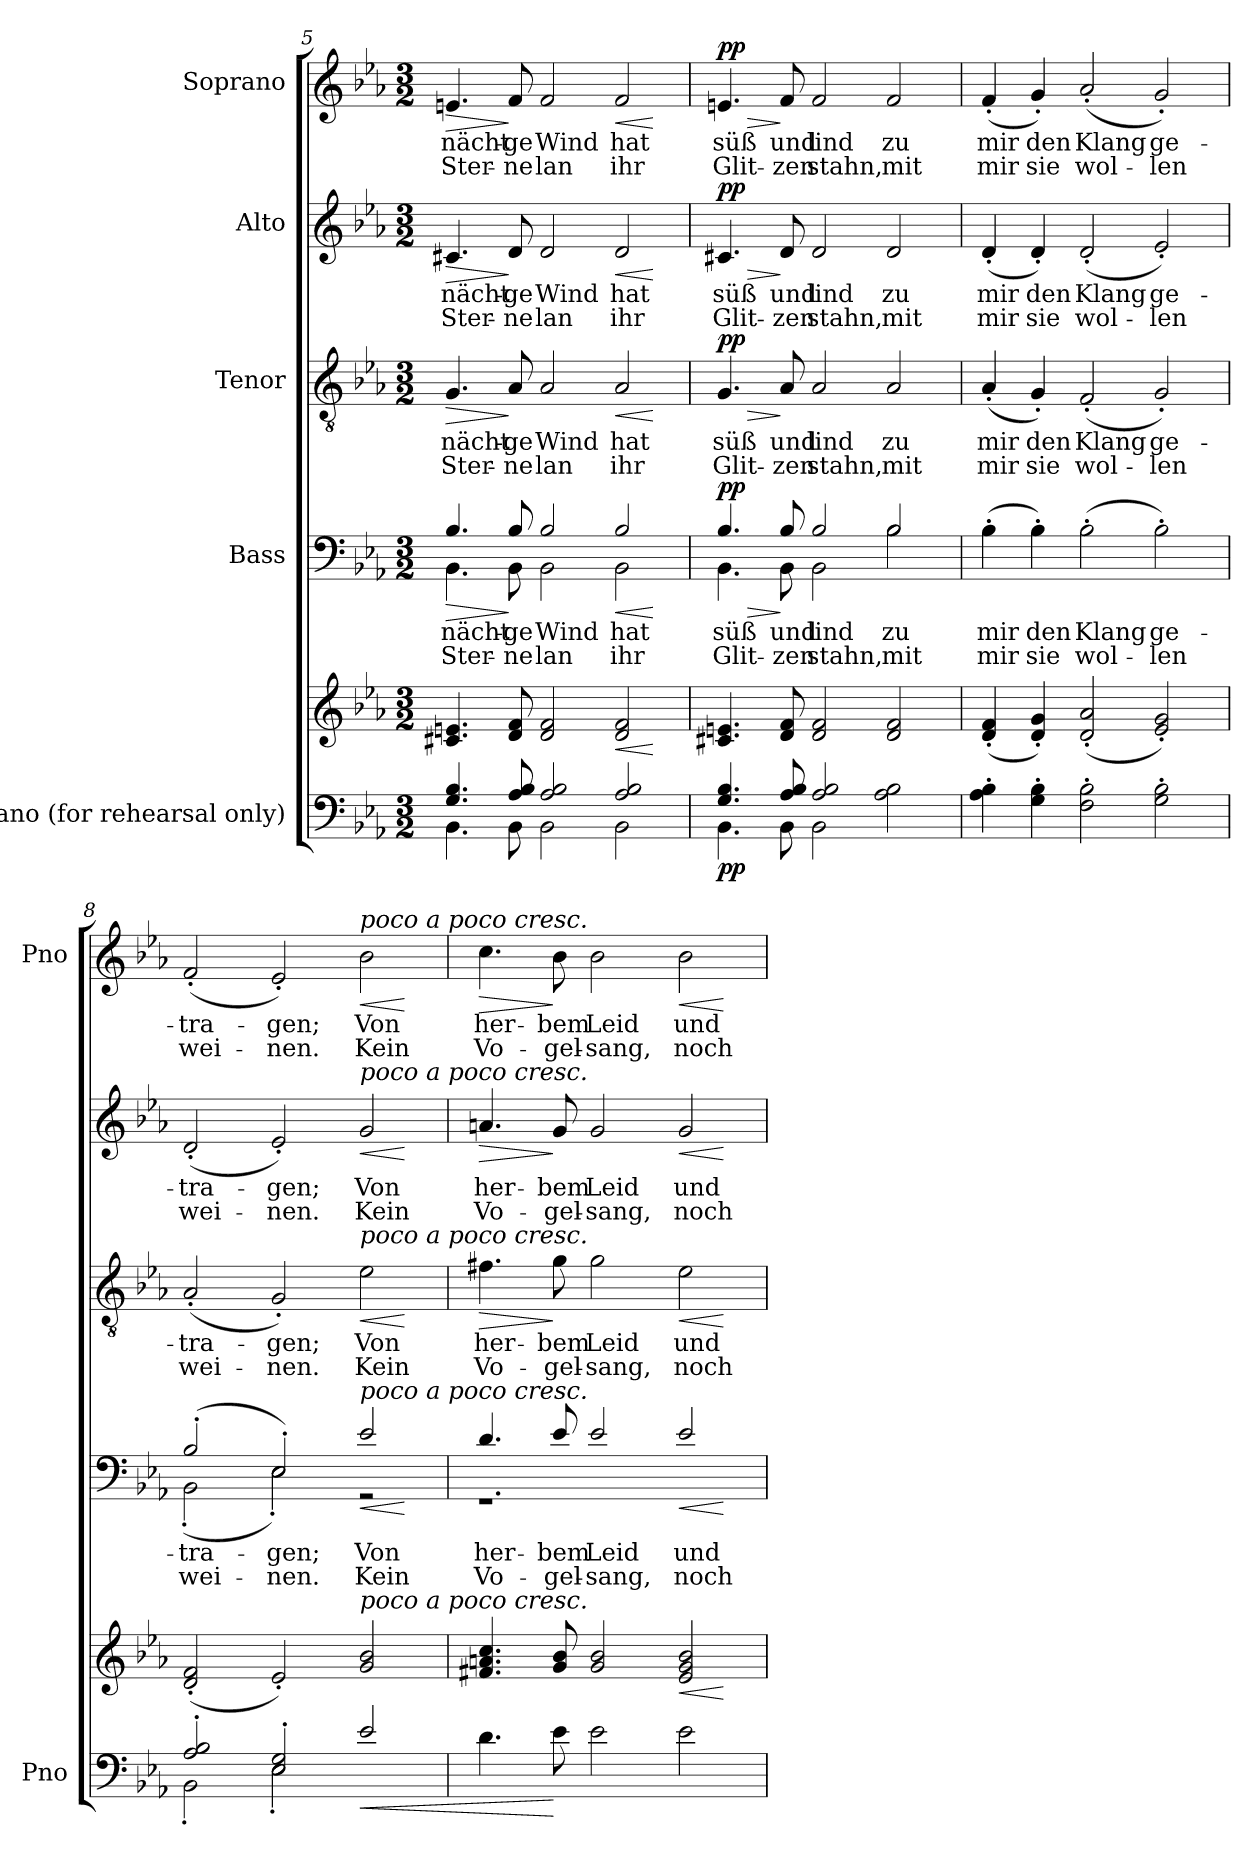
**kern	**kern	**dynam	**kern	**text	**text	**dynam	**kern	**text	**text	**dynam	**kern	**text	**text	**dynam	**kern	**text	**text	**dynam
*part5	*part5	*part5	*part4	*part4	*part4	*part4	*part3	*part3	*part3	*part3	*part2	*part2	*part2	*part2	*part1	*part1	*part1	*part1
*staff6	*staff5	*staff5/6	*staff4	*staff4	*staff4	*staff4	*staff3	*staff3	*staff3	*staff3	*staff2	*staff2	*staff2	*staff2	*staff1	*staff1	*staff1	*staff1
*I"Piano (for rehearsal  only)	*	*	*I"Bass	*	*	*	*I"Tenor	*	*	*	*I"Alto	*	*	*	*I"Soprano	*	*	*
*I'Pno	*	*	*	*	*	*	*	*	*	*	*	*	*	*	*I'Pno	*	*	*
*clefF4	*clefG2	*	*clefF4	*	*	*	*clefGv2	*	*	*	*clefG2	*	*	*	*clefG2	*	*	*
*k[b-e-a-]	*k[b-e-a-]	*	*k[b-e-a-]	*	*	*	*k[b-e-a-]	*	*	*	*k[b-e-a-]	*	*	*	*k[b-e-a-]	*	*	*
*E-:	*E-:	*	*E-:	*	*	*	*E-:	*	*	*	*E-:	*	*	*	*E-:	*	*	*
*M3/2	*M3/2	*	*M3/2	*	*	*	*M3/2	*	*	*	*M3/2	*	*	*	*M3/2	*	*	*
=5	=5	=5	=5	=5	=5	=5	=5	=5	=5	=5	=5	=5	=5	=5	=5	=5	=5	=5
*^	*	*	*	*	*	*	*	*	*	*	*	*	*	*	*	*	*	*
!	!	!	!	!	!LO:LY:b	!LO:LY:b	!LO:HP:b	!	!LO:LY:b	!LO:LY:b	!LO:HP:b	!	!LO:LY:b	!LO:LY:b	!LO:HP:b	!	!LO:LY:b	!LO:LY:b	!LO:HP:b
*	*	*	*	*^	*	*	*	*	*	*	*	*	*	*	*	*	*	*	*
4.G/ 4.B-/	4.BB-\	4.c#X/ 4.en/	.	4.B-/	4.BB-\	nächt-	Ster-	>	4.G/	nächt-	Ster-	>	4.c#X/	nächt-	Ster-	>	4.en/	nächt-	Ster-	>
!	!	!	!	!	!	!LO:LY:b	!LO:LY:b	!	!	!LO:LY:b	!LO:LY:b	!	!	!LO:LY:b	!LO:LY:b	!	!	!LO:LY:b	!LO:LY:b	!
8A-/ 8B-/	8BB-\	8d/ 8f/	.	8B-/	8BB-\	-ge	-ne	]	8A-/	-ge	-ne	]	8d/	-ge	-ne	]	8f/	-ge	-ne	]
!	!	!	!	!	!	!LO:LY:b	!LO:LY:b	!	!	!LO:LY:b	!LO:LY:b	!	!	!LO:LY:b	!LO:LY:b	!	!	!LO:LY:b	!LO:LY:b	!
2A-/ 2B-/	2BB-\	2d/ 2f/	.	2B-/	2BB-\	Wind	lan	.	2A-/	Wind	lan	.	2d/	Wind	lan	.	2f/	Wind	lan	.
!	!	!	!LO:HP:b	!	!	!LO:LY:b	!LO:LY:b	!LO:HP:b	!	!LO:LY:b	!LO:LY:b	!LO:HP:b	!	!LO:LY:b	!LO:LY:b	!LO:HP:b	!	!LO:LY:b	!LO:LY:b	!LO:HP:b
2A-/ 2B-/	2BB-\	2d/ 2f/	<	2B-/	2BB-\	hat	ihr	<	2A-/	hat	ihr	<	2d/	hat	ihr	<	2f/	hat	ihr	<
*v	*v	*	*	*v	*v	*	*	*	*	*	*	*	*	*	*	*	*	*	*	*
.	.	[	.	.	.	[	.	.	.	[	.	.	.	[	.	.	.	[
=6	=6	=6	=6	=6	=6	=6	=6	=6	=6	=6	=6	=6	=6	=6	=6	=6	=6	=6
*^	*	*	*	*	*	*	*	*	*	*	*	*	*	*	*	*	*	*
!	!	!	!LO:DY:b=2	!	!LO:LY:b	!LO:LY:b	!LO:HP:b	!	!LO:LY:b	!LO:LY:b	!LO:HP:b	!	!LO:LY:b	!LO:LY:b	!LO:HP:b	!	!LO:LY:b	!LO:LY:b	!LO:HP:b
*	*	*	*	*^	*	*	*	*	*	*	*	*	*	*	*	*	*	*	*
!	!	!	!	!	!	!	!	!LO:DY:n=1:b	!	!	!	!LO:DY:n=1:b	!	!	!	!LO:DY:n=1:b	!	!	!	!LO:DY:n=1:b
4.G/ 4.B-/	4.BB-\	4.c#X/ 4.en/	pp	4.B-/	4.BB-\	süß	Glit-	> pp	4.G/	süß	Glit-	> pp	4.c#X/	süß	Glit-	> pp	4.en/	süß	Glit-	> pp
!	!	!	!	!	!	!LO:LY:b	!LO:LY:b	!	!	!LO:LY:b	!LO:LY:b	!	!	!LO:LY:b	!LO:LY:b	!	!	!LO:LY:b	!LO:LY:b	!
8A-/ 8B-/	8BB-\	8d/ 8f/	.	8B-/	8BB-\	und	-zen	]	8A-/	und	-zen	]	8d/	und	-zen	]	8f/	und	-zen	]
!	!	!	!	!	!	!LO:LY:b	!LO:LY:b	!	!	!LO:LY:b	!LO:LY:b	!	!	!LO:LY:b	!LO:LY:b	!	!	!LO:LY:b	!LO:LY:b	!
2A-/ 2B-/	2BB-\	2d/ 2f/	.	2B-/	2BB-\	lind	stahn,	.	2A-/	lind	stahn,	.	2d/	lind	stahn,	.	2f/	lind	stahn,	.
!	!	!	!	!	!	!LO:LY:b	!LO:LY:b	!	!	!LO:LY:b	!LO:LY:b	!	!	!LO:LY:b	!LO:LY:b	!	!	!LO:LY:b	!LO:LY:b	!
2A-\ 2B-\	2ryy	2d/ 2f/	.	2B-/	2B-\	zu	mit	.	2A-/	zu	mit	.	2d/	zu	mit	.	2f/	zu	mit	.
!!LO:PB:g=z
=7	=7	=7	=7	=7	=7	=7	=7	=7	=7	=7	=7	=7	=7	=7	=7	=7	=7	=7	=7	=7
!	!	!	!	!	!	!LO:LY:b	!LO:LY:b	!	!	!LO:LY:b	!LO:LY:b	!	!	!LO:LY:b	!LO:LY:b	!	!	!LO:LY:b	!LO:LY:b	!
*v	*v	*	*	*v	*v	*	*	*	*	*	*	*	*	*	*	*	*	*	*	*
4A-\' 4B-\'	(<4d/' 4f/'	.	(>4B-'\	mir	mir	.	(<4A-'/	mir	mir	.	(<4d'/	mir	mir	.	(<4f'/	mir	mir	.
!	!	!	!	!LO:LY:b	!LO:LY:b	!	!	!LO:LY:b	!LO:LY:b	!	!	!LO:LY:b	!LO:LY:b	!	!	!LO:LY:b	!LO:LY:b	!
4G\' 4B-\'	4d/' 4g/')	.	4B-'\)	den	sie	.	4G'/)	den	sie	.	4d'/)	den	sie	.	4g'/)	den	sie	.
!	!	!	!	!LO:LY:b	!LO:LY:b	!	!	!LO:LY:b	!LO:LY:b	!	!	!LO:LY:b	!LO:LY:b	!	!	!LO:LY:b	!LO:LY:b	!
2F\' 2B-\'	(<2d/' 2a-/'	.	(>2B-'\	Klang	wol-	.	(<2F'/	Klang	wol-	.	(<2d'/	Klang	wol-	.	(<2a-'/	Klang	wol-	.
!	!	!	!	!LO:LY:b	!LO:LY:b	!	!	!LO:LY:b	!LO:LY:b	!	!	!LO:LY:b	!LO:LY:b	!	!	!LO:LY:b	!LO:LY:b	!
2G\' 2B-\'	2e-/' 2g/')	.	2B-'\)	ge-	-len	.	2G'/)	ge-	-len	.	2e-'/)	ge-	-len	.	2g'/)	ge-	-len	.
=8	=8	=8	=8	=8	=8	=8	=8	=8	=8	=8	=8	=8	=8	=8	=8	=8	=8	=8
*^	*	*	*	*	*	*	*	*	*	*	*	*	*	*	*	*	*	*
!	!	!	!	!	!LO:LY:b	!LO:LY:b	!	!	!LO:LY:b	!LO:LY:b	!	!	!LO:LY:b	!LO:LY:b	!	!	!LO:LY:b	!LO:LY:b	!
*	*	*	*	*^	*	*	*	*	*	*	*	*	*	*	*	*	*	*	*
2A-/' 2B-/'	2BB-'\	(<2d/' 2f/'	.	(>2B-'/	(<2BB-'\	­tra-	wei-	.	(<2A-'/	­tra-	wei-	.	(<2d'/	­tra-	wei-	.	(<2f'/	­tra-	wei-	.
!	!	!	!	!	!	!LO:LY:b	!LO:LY:b	!	!	!LO:LY:b	!LO:LY:b	!	!	!LO:LY:b	!LO:LY:b	!	!	!LO:LY:b	!LO:LY:b	!
2E-/' 2G/'	2E-'\	2e-'/)	.	2E-'/)	2E-'\)	-gen;	-nen.	.	2G'/)	-gen;	-nen.	.	2e-'/)	-gen;	-nen.	.	2e-'/)	-gen;	-nen.	.
!	!	!	!	!	!	!	!	!	!	!	!	!	!	!	!	!	!LO:TX:a:i:t=poco a poco cresc.	!	!	!
!	!	!	!	!	!	!	!	!	!	!	!	!	!LO:TX:a:i:t=poco a poco cresc.	!	!	!	!	!	!	!
!	!	!	!	!	!	!	!	!	!LO:TX:a:i:t=poco a poco cresc.	!	!	!	!	!	!	!	!	!	!	!
!	!	!	!	!LO:TX:a:i:t=poco a poco cresc.	!	!	!	!	!	!	!	!	!	!	!	!	!	!	!	!
!	!	!LO:TX:a:i:t=poco a poco cresc.	!	!	!	!	!	!	!	!	!	!	!	!	!	!	!	!	!	!
!	!	!	!LO:HP:b=2	!	!	!LO:LY:b	!LO:LY:b	!LO:HP:b	!	!LO:LY:b	!LO:LY:b	!LO:HP:b	!	!LO:LY:b	!LO:LY:b	!LO:HP:b	!	!LO:LY:b	!LO:LY:b	!LO:HP:b
2e-/	2ryy	2g/ 2b-/	<	2e-/	2rGG	Von	Kein	<	2e-\	Von	Kein	<	2g/	Von	Kein	<	2b-\	Von	Kein	<
*v	*v	*	*	*v	*v	*	*	*	*	*	*	*	*	*	*	*	*	*	*	*
.	.	.	.	.	.	[	.	.	.	[	.	.	.	[	.	.	.	[
=9	=9	=9	=9	=9	=9	=9	=9	=9	=9	=9	=9	=9	=9	=9	=9	=9	=9	=9
!	!	!	!	!LO:LY:b	!LO:LY:b	!LO:HP:b	!	!LO:LY:b	!LO:LY:b	!LO:HP:b	!	!LO:LY:b	!LO:LY:b	!LO:HP:b	!	!LO:LY:b	!LO:LY:b	!LO:HP:b
*	*	*	*^	*	*	*	*	*	*	*	*	*	*	*	*	*	*	*
4.d\	4.f#X/ 4.an/ 4.cc/	.	4.d/	1.rGG	her-	Vo-	>	4.f#X\	her-	Vo-	>	4.an/	her-	Vo-	>	4.cc\	her-	Vo-	>
!	!	!	!	!	!LO:LY:b	!LO:LY:b	!	!	!LO:LY:b	!LO:LY:b	!	!	!LO:LY:b	!LO:LY:b	!	!	!LO:LY:b	!LO:LY:b	!
8e-\	8g/ 8b-/	[	8e-/	.	-bem	-gel-	]	8g\	-bem	-gel-	]	8g/	-bem	-gel-	]	8b-\	-bem	-gel-	]
!	!	!	!	!	!LO:LY:b	!LO:LY:b	!	!	!LO:LY:b	!LO:LY:b	!	!	!LO:LY:b	!LO:LY:b	!	!	!LO:LY:b	!LO:LY:b	!
2e-\	2g/ 2b-/	.	2e-/	.	Leid	-sang,	.	2g\	Leid	-sang,	.	2g/	Leid	-sang,	.	2b-\	Leid	-sang,	.
!	!	!LO:HP:b	!	!	!LO:LY:b	!LO:LY:b	!LO:HP:b	!	!LO:LY:b	!LO:LY:b	!LO:HP:b	!	!LO:LY:b	!LO:LY:b	!LO:HP:b	!	!LO:LY:b	!LO:LY:b	!LO:HP:b
2e-\	2e-/ 2g/ 2b-/	<	2e-/	.	und	noch	<	2e-\	und	noch	<	2g/	und	noch	<	2b-\	und	noch	<
*	*	*	*v	*v	*	*	*	*	*	*	*	*	*	*	*	*	*	*	*
.	.	[	.	.	.	[	.	.	.	[	.	.	.	[	.	.	.	[
=	=	=	=	=	=	=	=	=	=	=	=	=	=	=	=	=	=	=
*-	*-	*-	*-	*-	*-	*-	*-	*-	*-	*-	*-	*-	*-	*-	*-	*-	*-	*-
